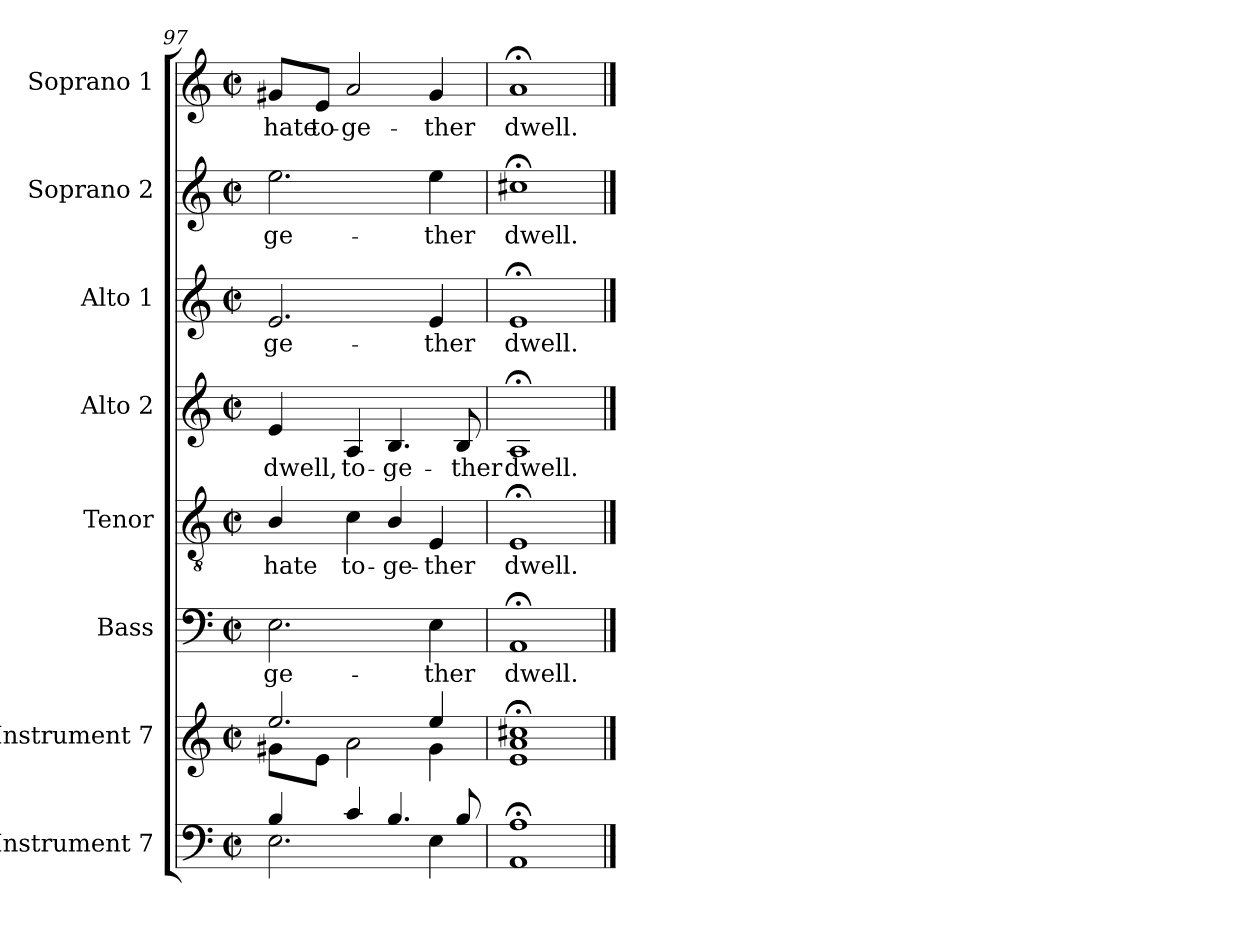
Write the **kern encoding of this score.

**kern	**kern	**kern	**text	**kern	**text	**kern	**text	**kern	**text	**kern	**text	**kern	**text
*part8	*part7	*part6	*part6	*part5	*part5	*part4	*part4	*part3	*part3	*part2	*part2	*part1	*part1
*staff8	*staff7	*staff6	*staff6	*staff5	*staff5	*staff4	*staff4	*staff3	*staff3	*staff2	*staff2	*staff1	*staff1
*I"Instrument 7	*I"Instrument 7	*I"Bass	*	*I"Tenor	*	*I"Alto 2	*	*I"Alto 1	*	*I"Soprano 2	*	*I"Soprano 1	*
*clefF4	*clefG2	*clefF4	*	*clefGv2	*	*clefG2	*	*clefG2	*	*clefG2	*	*clefG2	*
*k[]	*k[]	*k[]	*	*k[]	*	*k[]	*	*k[]	*	*k[]	*	*k[]	*
*C:	*C:	*C:	*	*C:	*	*C:	*	*C:	*	*C:	*	*C:	*
*M2/2	*M2/2	*M2/2	*	*M2/2	*	*M2/2	*	*M2/2	*	*M2/2	*	*M2/2	*
*met(c|)	*met(c|)	*met(c|)	*	*met(c|)	*	*met(c|)	*	*met(c|)	*	*met(c|)	*	*met(c|)	*
=97	=97	=97	=97	=97	=97	=97	=97	=97	=97	=97	=97	=97	=97
*^	*^	*	*	*	*	*	*	*	*	*	*	*	*
!	!	!	!	!	!LO:LY:b:cj	!	!LO:LY:b:cj	!	!LO:LY:b:cj	!	!LO:LY:b:cj	!	!LO:LY:b:cj	!	!LO:LY:b:cj
4B/	2.E\	2.ee/	8g#X\L	2.E\	-ge-	4B/	hate	4e/	dwell,	2.e/	-ge-	2.ee\	-ge-	8g#X/L	hate
!	!	!	!	!	!	!	!	!	!	!	!	!	!	!	!LO:LY:b:cj
.	.	.	8e\J	.	.	.	.	.	.	.	.	.	.	8e/J	to-
!	!	!	!	!	!	!	!LO:LY:b:cj	!	!LO:LY:b:cj	!	!	!	!	!	!LO:LY:b:cj
4c/	.	.	2a\	.	.	4c\	to-	4A/	to-	.	.	.	.	2a/	-ge-
!	!	!	!	!	!	!	!LO:LY:b:cj	!	!LO:LY:b:cj	!	!	!	!	!	!
4.B/	.	.	.	.	.	4B/	-ge-	4.B/	-ge-	.	.	.	.	.	.
!	!	!	!	!	!LO:LY:b:cj	!	!LO:LY:b:cj	!	!	!	!LO:LY:b:cj	!	!LO:LY:b:cj	!	!LO:LY:b:cj
.	4E\	4ee/	4g#\	4E\	-ther	4E/	-ther	.	.	4e/	-ther	4ee\	-ther	4g#/	-ther
!	!	!	!	!	!	!	!	!	!LO:LY:b:cj	!	!	!	!	!	!
8B/	.	.	.	.	.	.	.	8B/	-ther	.	.	.	.	.	.
*v	*v	*	*	*	*	*	*	*	*	*	*	*	*	*	*
*	*v	*v	*	*	*	*	*	*	*	*	*	*	*	*
=98	=98	=98	=98	=98	=98	=98	=98	=98	=98	=98	=98	=98	=98
!	!	!	!LO:LY:b:cj	!	!LO:LY:b:cj	!	!LO:LY:b:cj	!	!LO:LY:b:cj	!	!LO:LY:b:cj	!	!LO:LY:b:cj
1A; 1AA;	1a;< 1e;< 1cc#X;<	1AA;<	dwell.	1E;<	dwell.	1A;<	dwell.	1e;<	dwell.	1cc#X;<	dwell.	1a;<	dwell.
==	==	==	==	==	==	==	==	==	==	==	==	==	==
*-	*-	*-	*-	*-	*-	*-	*-	*-	*-	*-	*-	*-	*-
